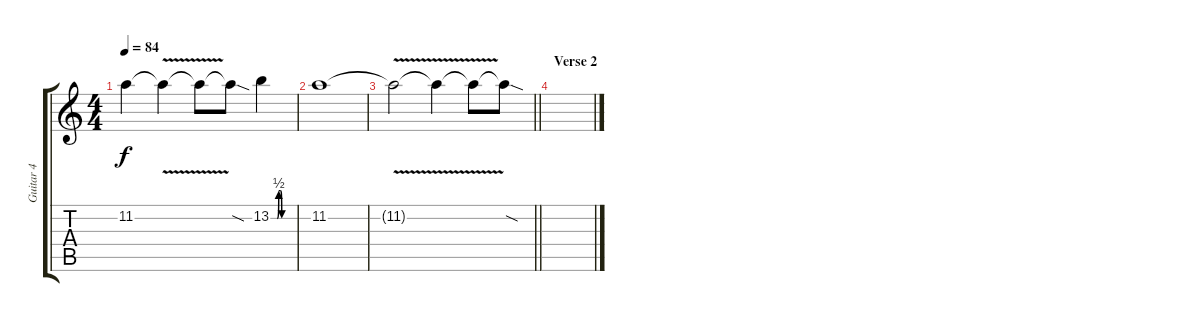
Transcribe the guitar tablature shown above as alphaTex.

\track ("Guitar 4" "Guitar 4") {instrument distortionguitar}
\staff {score tabs}
\tuning (Eb4 Bb3 Gb3 Db3 Ab2 Eb2) {hide}
\ts (4 4)
\tempo 84
\clef g2
\ks c
11.2.4{dy f} 11.2{v t}.4 11.2{t}.8 11.2{sod t}.8 13.2{be (custom 0 0 17 0 21 2 26 2 29 0 60 0)}.4 |
11.2.1{volume 9} |
\barLineRight lightlight
11.2{v t}.2 11.2{v t}.4 11.2{t}.8 11.2{sod t}.8 |
\section ("" "Verse 2")
